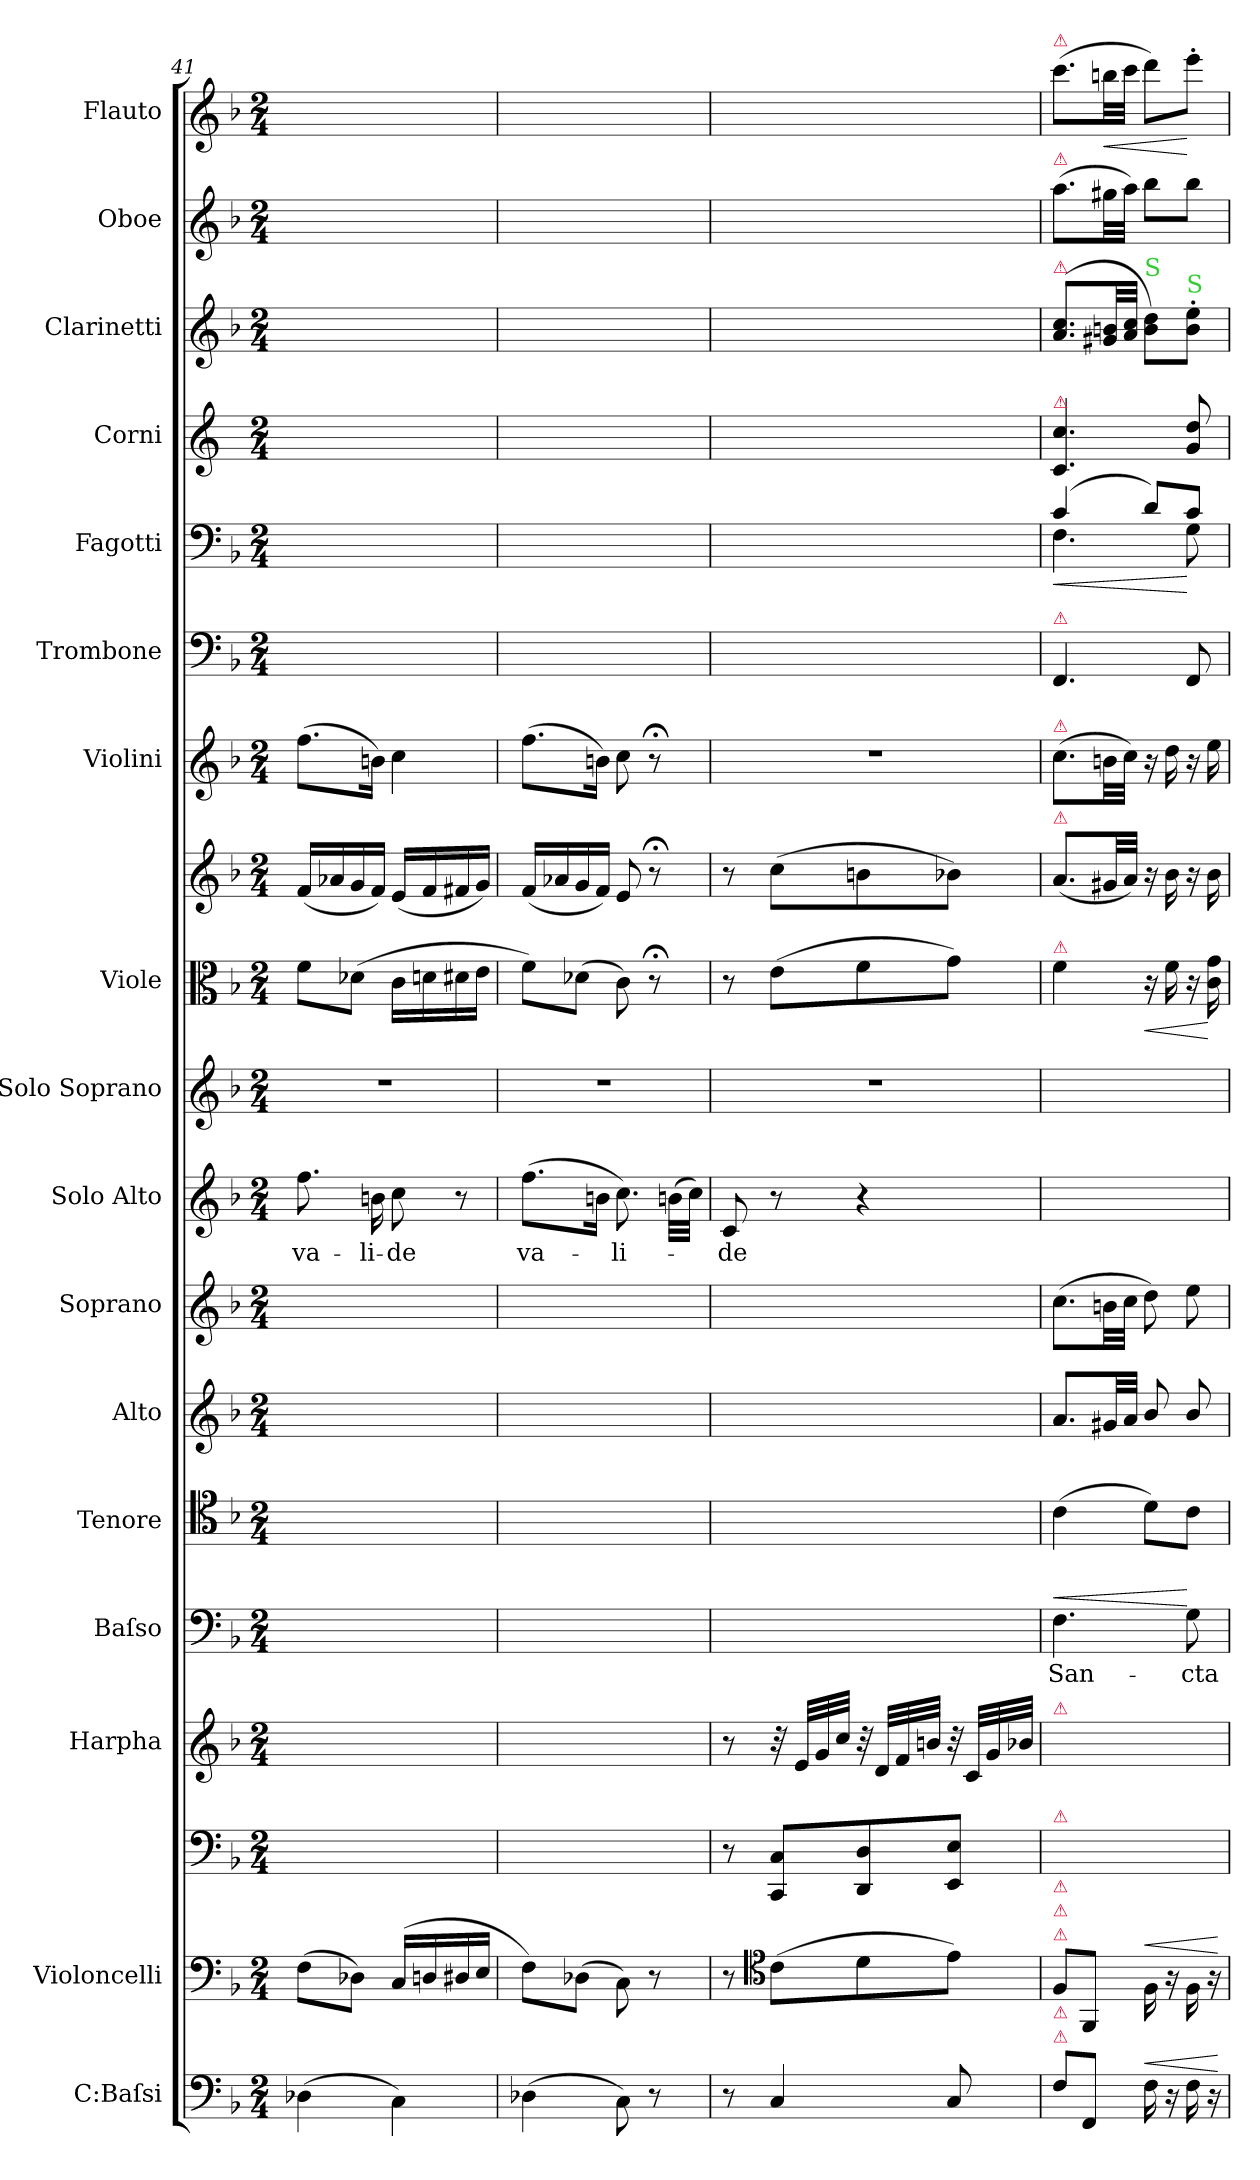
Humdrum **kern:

**kern	**dynam	**kern	**dynam	**kern	**kern	**kern	**text	**dynam	**kern	**kern	**kern	**kern	**text	**kern	**kern	**dynam	**kern	**kern	**kern	**kern	**dynam	**kern	**kern	**kern	**kern	**dynam
*part19	*part19	*part18	*part18	*part17	*part16	*part15	*part15	*part15	*part14	*part13	*part12	*part11	*part11	*part10	*part9	*part9	*part8	*part7	*part6	*part5	*part5	*part4	*part3	*part2	*part1	*part1
*staff19	*staff19	*staff18	*staff18	*staff17	*staff16	*staff15	*staff15	*staff15	*staff14	*staff13	*staff12	*staff11	*staff11	*staff10	*staff9	*staff9	*staff8	*staff7	*staff6	*staff5	*staff5	*staff4	*staff3	*staff2	*staff1	*staff1
*I"C:Baſsi	*	*I"Violoncelli	*	*	*I"Harpha	*I"Baſso	*	*	*I"Tenore	*I"Alto	*I"Soprano	*I"Solo Alto	*	*I"Solo Soprano	*I"Viole	*	*	*I"Violini	*I"Trombone	*I"Fagotti	*	*I"Corni	*I"Clarinetti	*I"Oboe	*I"Flauto	*
*	*	*I'Vc	*	*	*	*	*	*	*I'T	*I'A	*I'S	*I'A	*	*I'S	*I'Vla	*	*	*I'Vln	*I'Trb	*I'Bsn	*	*I'Hn	*I'Cl	*I'Ob	*I'Fl	*
*clefF4	*	*clefF4	*	*clefF4	*clefG2	*clefF4	*	*	*clefC4	*clefG2	*clefG2	*clefG2	*	*clefG2	*clefC3	*	*clefG2	*clefG2	*clefF4	*clefF4	*	*clefG2	*clefG2	*clefG2	*clefG2	*
*	*	*	*	*	*	*	*	*	*	*	*	*	*	*	*	*	*	*	*	*	*	*ITrd4c7	*	*	*	*
*k[b-]	*	*k[b-]	*	*k[b-]	*k[b-]	*k[b-]	*	*	*k[b-]	*k[b-]	*k[b-]	*k[b-]	*	*k[b-]	*k[b-]	*	*k[b-]	*k[b-]	*k[b-]	*k[b-]	*	*k[b-]	*k[b-]	*k[b-]	*k[b-]	*
*M2/4	*	*M2/4	*	*M2/4	*M2/4	*M2/4	*	*	*M2/4	*M2/4	*M2/4	*M2/4	*	*M2/4	*M2/4	*	*M2/4	*M2/4	*M2/4	*M2/4	*	*M2/4	*M2/4	*M2/4	*M2/4	*
=41	=41	=41	=41	=41	=41	=41	=41	=41	=41	=41	=41	=41	=41	=41	=41	=41	=41	=41	=41	=41	=41	=41	=41	=41	=41	=41
(4D-X\	.	(8F\L	.	2ryy	2ryy	2ryy	.	.	2ryy	2ryy	2ryy	8.ff\	va-	2r	8f\L	.	(16f/LL	(8.ff\L	2ryy	2ryy	.	2ryy	2ryy	2ryy	2ryy	.
.	.	.	.	.	.	.	.	.	.	.	.	.	.	.	.	.	16a-X/	.	.	.	.	.	.	.	.	.
.	.	8D-X\J)	.	.	.	.	.	.	.	.	.	.	.	.	(8d-X\J	.	16g/	.	.	.	.	.	.	.	.	.
.	.	.	.	.	.	.	.	.	.	.	.	16bn\	-li-	.	.	.	16f/JJ)	16bn\Jk)	.	.	.	.	.	.	.	.
4C\)	.	(16C/LL	.	.	.	.	.	.	.	.	.	8cc\	-de	.	16c\LL	.	(16e/LL	4cc\	.	.	.	.	.	.	.	.
.	.	16Dn/	.	.	.	.	.	.	.	.	.	.	.	.	16dn\	.	16f/	.	.	.	.	.	.	.	.	.
.	.	16D#X/	.	.	.	.	.	.	.	.	.	8r	.	.	16d#X\	.	16f#X/	.	.	.	.	.	.	.	.	.
.	.	16E/JJ	.	.	.	.	.	.	.	.	.	.	.	.	16e\JJ	.	16g/JJ)	.	.	.	.	.	.	.	.	.
=42	=42	=42	=42	=42	=42	=42	=42	=42	=42	=42	=42	=42	=42	=42	=42	=42	=42	=42	=42	=42	=42	=42	=42	=42	=42	=42
(4D-X\	.	8F\L)	.	2ryy	2ryy	2ryy	.	.	2ryy	2ryy	2ryy	(8.ff\L	va-	2r	8f\L)	.	(16f/LL	(8.ff\L	2ryy	2ryy	.	2ryy	2ryy	2ryy	2ryy	.
.	.	.	.	.	.	.	.	.	.	.	.	.	.	.	.	.	16a-X/	.	.	.	.	.	.	.	.	.
.	.	(8D-X\J	.	.	.	.	.	.	.	.	.	.	.	.	(8d-X\J	.	16g/	.	.	.	.	.	.	.	.	.
.	.	.	.	.	.	.	.	.	.	.	.	16bn\Jk	.	.	.	.	16f/JJ)	16bn\Jk)	.	.	.	.	.	.	.	.
8C\)	.	8C\)	.	.	.	.	.	.	.	.	.	8.cc\)	-li-	.	8c\)	.	8e/	8cc\	.	.	.	.	.	.	.	.
8r	.	8r	.	.	.	.	.	.	.	.	.	.	.	.	8r;<	.	8r;<	8r;<	.	.	.	.	.	.	.	.
.	.	.	.	.	.	.	.	.	.	.	.	(32bn\LLL	.	.	.	.	.	.	.	.	.	.	.	.	.	.
.	.	.	.	.	.	.	.	.	.	.	.	32cc\JJJ)	.	.	.	.	.	.	.	.	.	.	.	.	.	.
=43	=43	=43	=43	=43	=43	=43	=43	=43	=43	=43	=43	=43	=43	=43	=43	=43	=43	=43	=43	=43	=43	=43	=43	=43	=43	=43
8r	.	8r	.	8r	8r	2ryy	.	.	2ryy	2ryy	2ryy	8c/	-de	2r	8r	.	8r	2r	2ryy	2ryy	.	2ryy	2ryy	2ryy	2ryy	.
*	*	*clefC4	*	*	*	*	*	*	*	*	*	*	*	*	*	*	*	*	*	*	*	*	*	*	*	*
4C/	.	(8c\L	.	8CC/ 8C/L	32r	.	.	.	.	.	.	8r	.	.	(8e\L	.	(8cc\L	.	.	.	.	.	.	.	.	.
.	.	.	.	.	32e/LLL	.	.	.	.	.	.	.	.	.	.	.	.	.	.	.	.	.	.	.	.	.
.	.	.	.	.	32g/	.	.	.	.	.	.	.	.	.	.	.	.	.	.	.	.	.	.	.	.	.
.	.	.	.	.	32cc/JJJ	.	.	.	.	.	.	.	.	.	.	.	.	.	.	.	.	.	.	.	.	.
.	.	8d\	.	8DD/ 8D/	32r	.	.	.	.	.	.	4r	.	.	8f\	.	8bn\	.	.	.	.	.	.	.	.	.
.	.	.	.	.	32d/LLL	.	.	.	.	.	.	.	.	.	.	.	.	.	.	.	.	.	.	.	.	.
.	.	.	.	.	32f/	.	.	.	.	.	.	.	.	.	.	.	.	.	.	.	.	.	.	.	.	.
.	.	.	.	.	32bn/JJJ	.	.	.	.	.	.	.	.	.	.	.	.	.	.	.	.	.	.	.	.	.
8C/	.	8e\J)	.	8EE/ 8E/J	32r	.	.	.	.	.	.	.	.	.	8g\J)	.	8b-X\J)	.	.	.	.	.	.	.	.	.
.	.	.	.	.	32c/LLL	.	.	.	.	.	.	.	.	.	.	.	.	.	.	.	.	.	.	.	.	.
.	.	.	.	.	32g/	.	.	.	.	.	.	.	.	.	.	.	.	.	.	.	.	.	.	.	.	.
.	.	.	.	.	32b-X/JJJ	.	.	.	.	.	.	.	.	.	.	.	.	.	.	.	.	.	.	.	.	.
=44	=44	=44	=44	=44	=44	=44	=44	=44	=44	=44	=44	=44	=44	=44	=44	=44	=44	=44	=44	=44	=44	=44	=44	=44	=44	=44
!	!	!	!	!	!	!	!	!	!	!	!	!	!	!	!	!	!	!	!	!	!	!	!	!	!LO:TX:a:color=crimson:t=⚠	!
!	!	!	!	!	!	!	!	!	!	!	!	!	!	!	!	!	!	!	!	!	!	!	!	!LO:TX:a:color=crimson:t=⚠	!	!
!	!	!	!	!	!	!	!	!	!	!	!	!	!	!	!	!	!	!	!	!	!	!	!LO:TX:a:color=crimson:t=⚠	!	!	!
!	!	!	!	!	!	!	!	!	!	!	!	!	!	!	!	!	!	!	!	!	!	!LO:TX:a:color=crimson:t=⚠	!	!	!	!
!	!	!	!	!	!	!	!	!	!	!	!	!	!	!	!	!	!	!	!	!LO:TX:a:color=crimson:t=⚠	!	!	!	!	!	!
!	!	!	!	!	!	!	!	!	!	!	!	!	!	!	!	!	!	!	!LO:TX:a:color=crimson:t=⚠	!	!	!	!	!	!	!
!	!	!	!	!	!	!	!	!	!	!	!	!	!	!	!	!	!	!LO:TX:a:color=crimson:t=⚠	!	!	!	!	!	!	!	!
!	!	!	!	!	!	!	!	!	!	!	!	!	!	!	!	!	!LO:TX:a:color=crimson:t=⚠	!	!	!	!	!	!	!	!	!
!	!	!	!	!	!	!	!	!	!	!	!	!	!	!	!LO:TX:a:color=crimson:t=⚠	!	!	!	!	!	!	!	!	!	!	!
!	!	!	!	!	!LO:TX:a:color=crimson:t=⚠	!	!	!	!	!	!	!	!	!	!	!	!	!	!	!	!	!	!	!	!	!
!	!	!	!	!LO:TX:a:color=crimson:t=⚠	!	!	!	!	!	!	!	!	!	!	!	!	!	!	!	!	!	!	!	!	!	!
!	!	!LO:TX:a:color=crimson:t=⚠	!	!	!	!	!	!	!	!	!	!	!	!	!	!	!	!	!	!	!	!	!	!	!	!
!	!	!LO:TX:a:color=crimson:t=⚠	!	!	!	!	!	!	!	!	!	!	!	!	!	!	!	!	!	!	!	!	!	!	!	!
!	!	!LO:TX:a:color=crimson:t=⚠	!	!	!	!	!	!	!	!	!	!	!	!	!	!	!	!	!	!	!	!	!	!	!	!
!LO:TX:a:color=crimson:t=⚠	!	!	!	!	!	!	!	!	!	!	!	!	!	!	!	!	!	!	!	!	!	!	!	!	!	!
!LO:TX:a:color=crimson:t=⚠	!	!	!	!	!	!	!	!	!	!	!	!	!	!	!	!	!	!	!	!	!	!	!	!	!	!
!	!	!	!	!	!	!	!	!LO:HP:a	!	!	!	!	!	!	!	!	!	!	!	!	!LO:HP:b	!	!	!	!	!
*	*	*	*	*	*	*	*	*	*	*	*	*	*	*	*	*	*	*	*	*^	*	*	*	*	*	*
8F/L	.	8F/L	.	2ryy	2ryy	4.F\	San-	<	(4c\	8.a/L	(8.cc\L	2ryy	.	2ryy	4f\	.	(8.a/L	(8.cc\L	4.FF/	(4c/	4.F\	<	4.F/ 4.f/	(8.a/ 8.cc/L	(8.aa\L	(8.ccc\L	.
8FF/J	.	8FF/J	.	.	.	.	.	.	.	.	.	.	.	.	.	.	.	.	.	.	.	.	.	.	.	.	.
!	!	!	!	!	!	!	!	!	!	!	!	!	!	!	!	!	!	!	!	!	!	!	!	!	!	!	!LO:HP:b
.	.	.	.	.	.	.	.	.	.	32g#X/LL	32bn\LL	.	.	.	.	.	32g#X/LL	32bn\LL	.	.	.	.	.	32g#X/ 32bn/LL	32gg#X\LL	32bbn\LL	<
.	.	.	.	.	.	.	.	.	.	32a/JJJ	32cc\JJJ	.	.	.	.	.	32a/JJJ)	32cc\JJJ)	.	.	.	.	.	32a/ 32cc/JJJ	32aa\JJJ)	32ccc\JJJ	.
!	!	!	!	!	!	!	!	!	!	!	!	!	!	!	!	!	!	!	!	!	!	!	!	!LO:TX:a:color=limegreen:t=S	!	!	!
!	!LO:HP:a	!	!LO:HP:a	!	!	!	!	!	!	!	!	!	!	!	!	!LO:HP:b	!	!	!	!	!	!	!	!	!	!	!
16F\	<	16F\	<	.	.	.	.	.	8d\L)	8b-/	8dd\)	.	.	.	16r	<	16r	16r	.	8d/L)	.	.	.	8b\ 8dd\L)	8bb-\L	8ddd\L)	.
16r	.	16r	.	.	.	.	.	.	.	.	.	.	.	.	16f\	.	16b-\	16dd\	.	.	.	.	.	.	.	.	.
!	!	!	!	!	!	!	!	!	!	!	!	!	!	!	!	!	!	!	!	!	!	!	!	!LO:TX:a:color=limegreen:t=S	!	!	!
16F\	.	16F\	.	.	.	8G\	-cta	[	8c\J	8b-/	8ee\	.	.	.	16r	.	16r	16r	8FF/	8c/J	8G\	[	8c/ 8g/	8b'>\ 8ee'>\J	8bb-\J	8eee'\J	[
16r	.	16r	.	.	.	.	.	.	.	.	.	.	.	.	16c\ 16g\	[	16b-\	16ee\	.	.	.	.	.	.	.	.	.
*	*	*	*	*	*	*	*	*	*	*	*	*	*	*	*	*	*	*	*	*v	*v	*	*	*	*	*	*
.	[	.	[	.	.	.	.	.	.	.	.	.	.	.	.	.	.	.	.	.	.	.	.	.	.	.
=	=	=	=	=	=	=	=	=	=	=	=	=	=	=	=	=	=	=	=	=	=	=	=	=	=	=
*-	*-	*-	*-	*-	*-	*-	*-	*-	*-	*-	*-	*-	*-	*-	*-	*-	*-	*-	*-	*-	*-	*-	*-	*-	*-	*-
